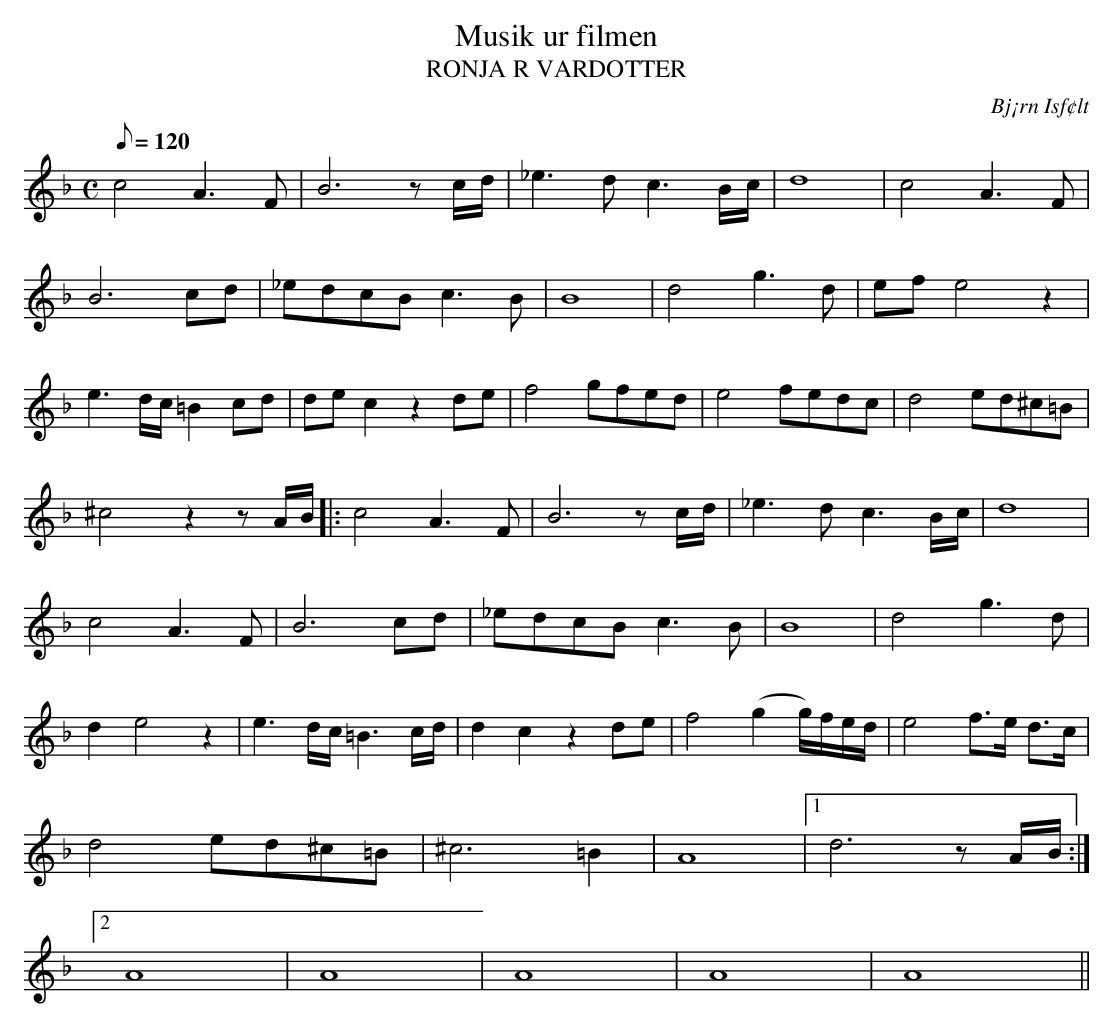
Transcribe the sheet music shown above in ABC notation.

X:1
T: Musik ur filmen
T: RONJA R VARDOTTER
O: Bj¡rn Isf¢lt
M: C
L: 1/8
K: F
Q: 120
V: 1
c4A2>F2 | B6zc/d/ | _e2>d2 c3B/c/ | d8 | c4A3F |
B6cd | _edcBc2>B2 | B8 | d4g2>d2 | efe4z2 |
e3d/c/=B2cd | dec2z2de | f4gfed | e4fedc | d4ed^c=B |
^c4z2zA/B/ |: c4A2>F2 | B6zc/d/ | _e2>d2c3B/c/ | d8 |
c4A3F | B6cd | _edcB c2>B2 | B8 | d4g2>d2 |
d2e4z2 | e3d/c/=B3c/d/ | d2c2z2de | f4(g2g/)f/e/d/ | e4 f>e d>c |
d4ed^c=B | ^c6=B2 | A8 |1 d6zA/B/ :|2
A8 |  A8 | A8 | A8 | A8 ||
